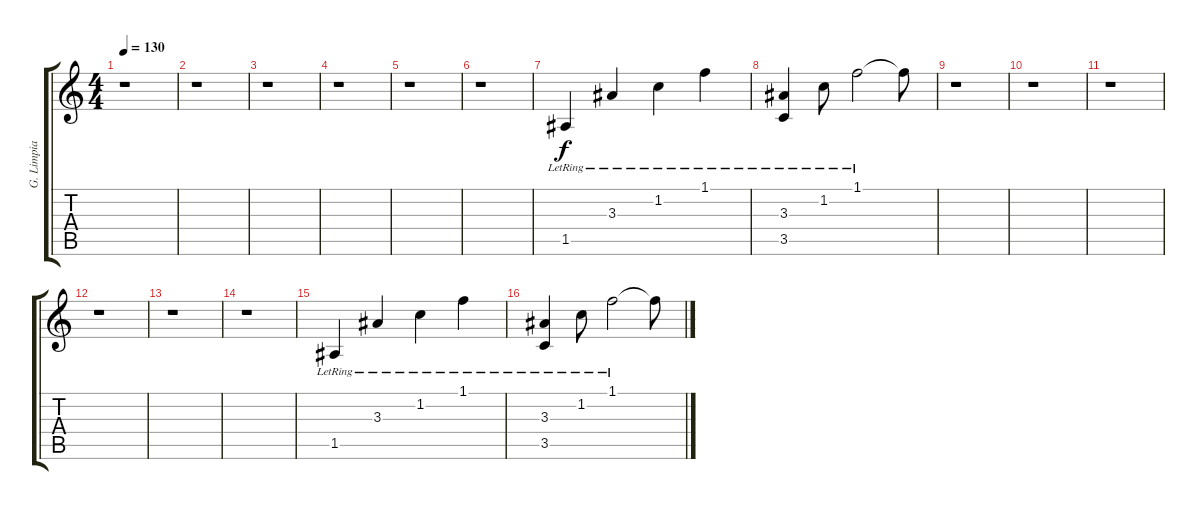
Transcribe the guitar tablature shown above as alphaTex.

\track ("G. Limpia" "G. Limpia") {instrument electricguitarclean}
\staff {score tabs}
\tuning (E4 B3 G3 D3 A2 E2) {hide}
\ts (4 4)
\tempo 130
\clef g2
\ks c
r.1{dy f} |
r.1 |
r.1 |
r.1 |
r.1 |
r.1 |
1.5{lr}.4 3.3{lr}.4 1.2{lr}.4 1.1{lr}.4 |
(3.3{lr} 3.5{lr}).4 1.2{lr}.8 1.1{lr}.2 1.1{t}.8 |
r.1 |
r.1 |
r.1 |
r.1 |
r.1 |
r.1 |
1.5{lr}.4 3.3{lr}.4 1.2{lr}.4 1.1{lr}.4 |
(3.3{lr} 3.5{lr}).4 1.2{lr}.8 1.1{lr}.2 1.1{t}.8
